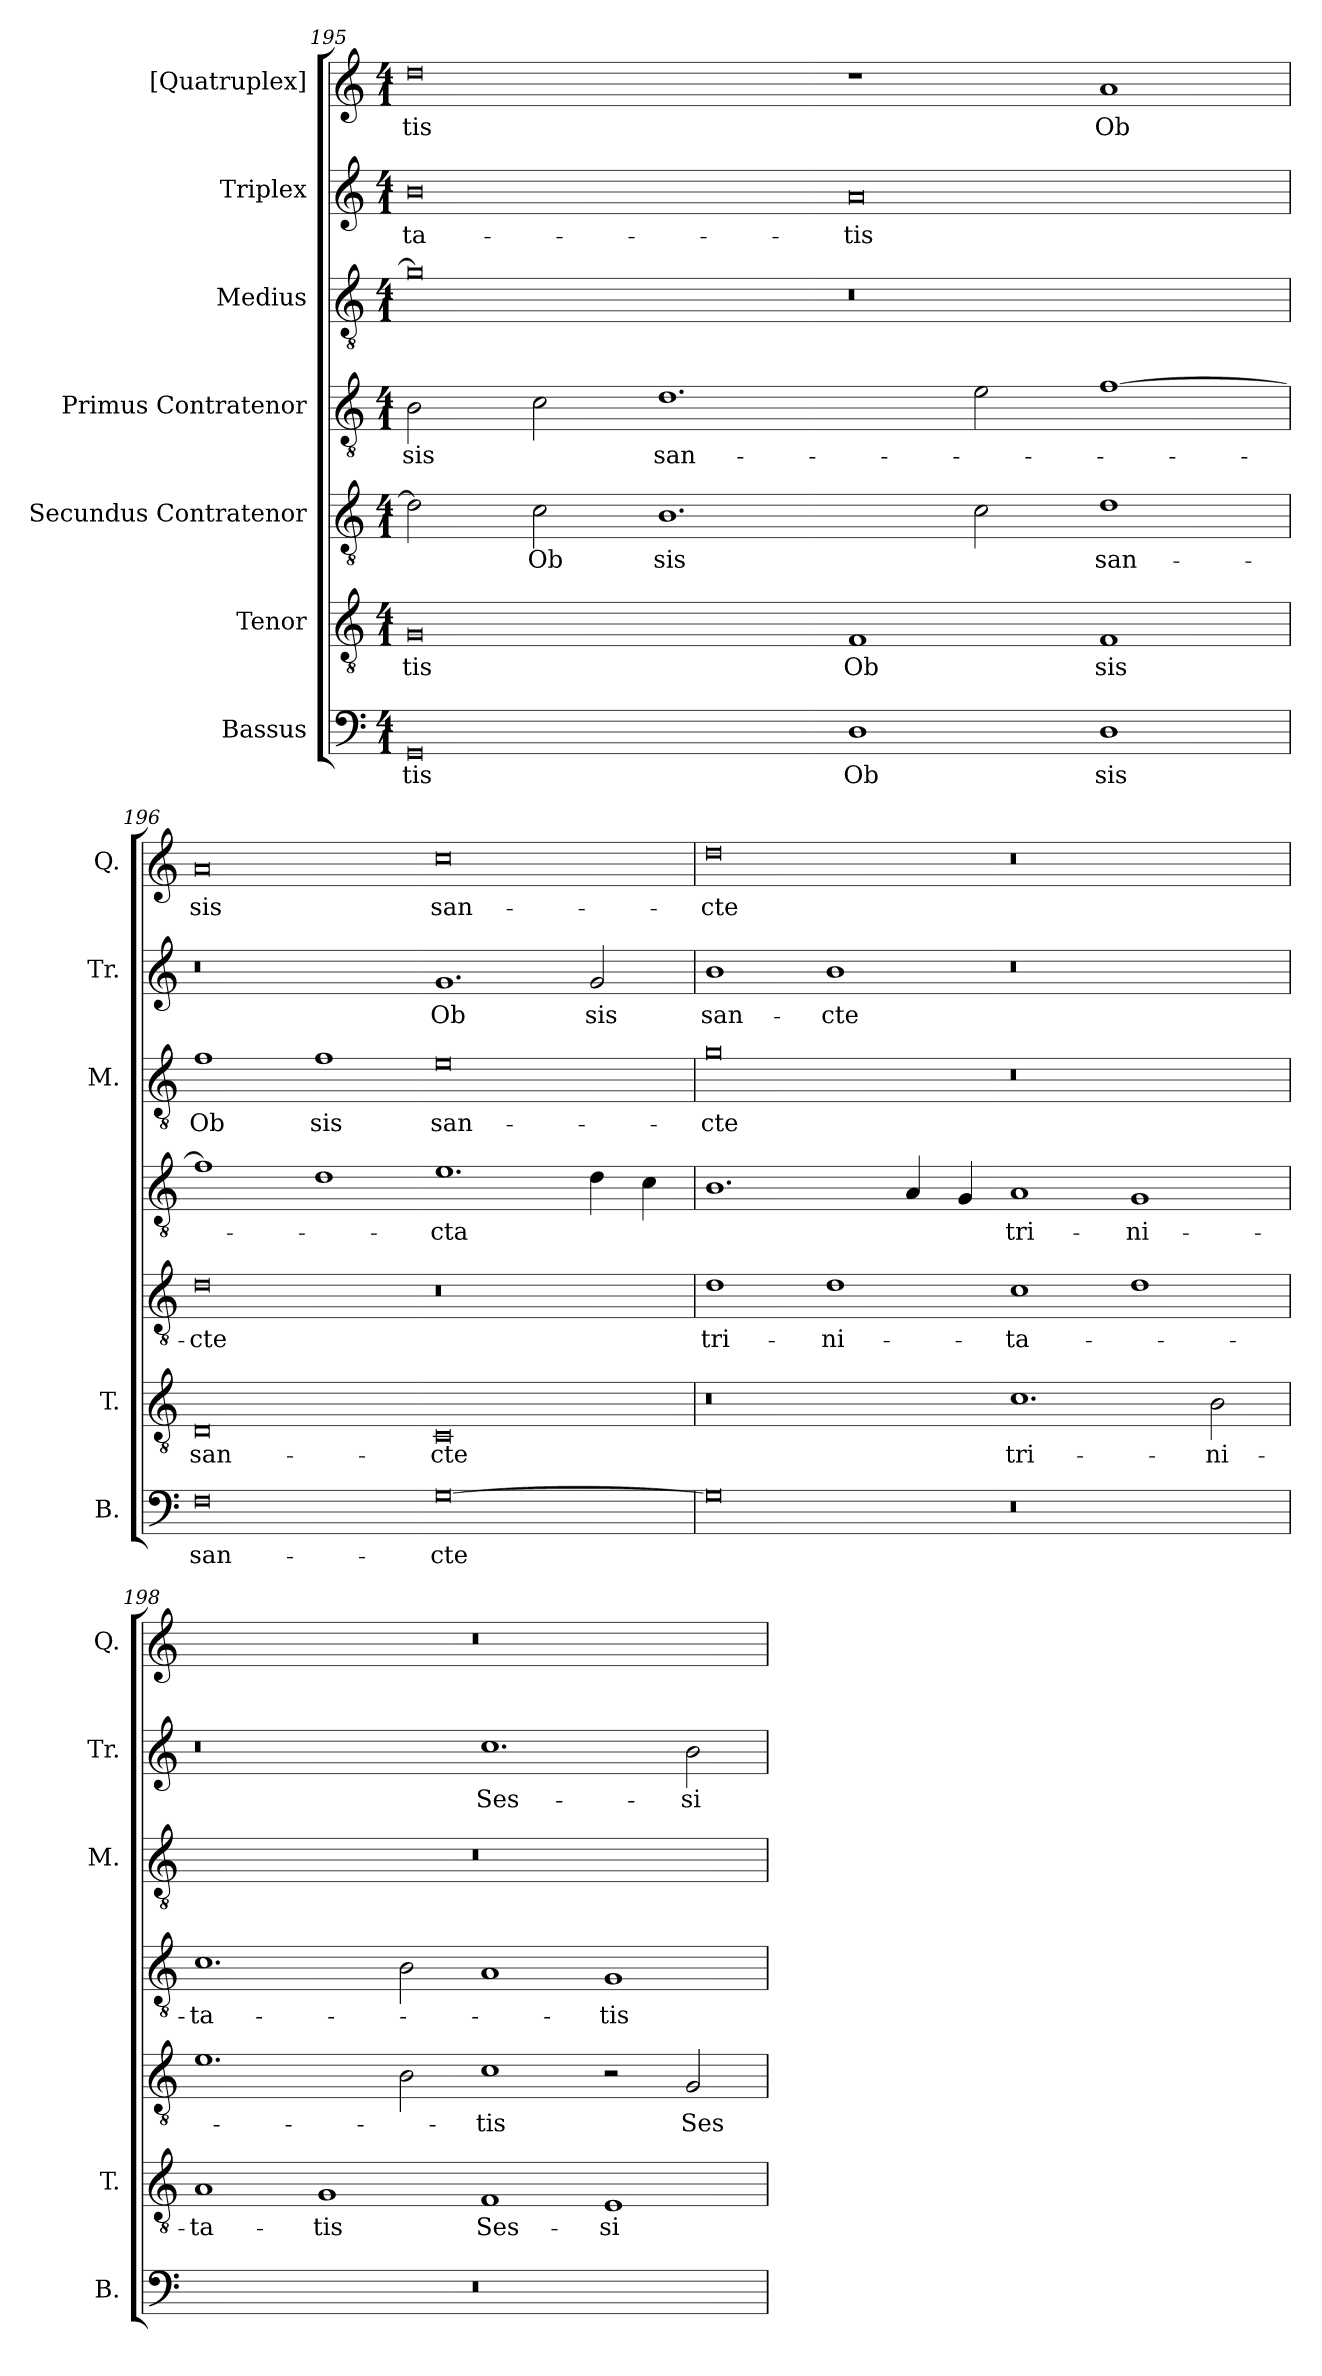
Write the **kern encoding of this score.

**kern	**text	**kern	**text	**kern	**text	**kern	**text	**kern	**text	**kern	**text	**kern	**text
*part7	*part7	*part6	*part6	*part5	*part5	*part4	*part4	*part3	*part3	*part2	*part2	*part1	*part1
*staff7	*staff7	*staff6	*staff6	*staff5	*staff5	*staff4	*staff4	*staff3	*staff3	*staff2	*staff2	*staff1	*staff1
*I"Bassus	*	*I"Tenor	*	*I"Secundus Contratenor	*	*I"Primus Contratenor	*	*I"Medius	*	*I"Triplex	*	*I"[Quatruplex]	*
*I'B.	*	*I'T.	*	*	*	*	*	*I'M.	*	*I'Tr.	*	*I'Q.	*
!!LO:LB:g=z
*clefF4	*	*clefGv2	*	*clefGv2	*	*clefGv2	*	*clefGv2	*	*clefG2	*	*clefG2	*
*	*	*ITrd7c12	*	*ITrd7c12	*	*ITrd7c12	*	*ITrd7c12	*	*	*	*	*
*k[]	*	*k[]	*	*k[]	*	*k[]	*	*k[]	*	*k[]	*	*k[]	*
*C:	*	*C:	*	*C:	*	*C:	*	*C:	*	*C:	*	*C:	*
*M4/1	*	*M4/1	*	*M4/1	*	*M4/1	*	*M4/1	*	*M4/1	*	*M4/1	*
=195	=195	=195	=195	=195	=195	=195	=195	=195	=195	=195	=195	=195	=195
!	!LO:LY:b:color=#000000	!	!	!	!	!	!	!	!	!	!	!	!
!	!	!	!LO:LY:b:color=#000000	!	!	!	!	!	!	!	!	!	!
!	!	!	!	!	!	!	!LO:LY:b:color=#000000	!	!	!	!	!	!
!	!	!	!	!	!	!	!	!	!	!	!LO:LY:b:color=#000000	!	!
!	!	!	!	!	!	!	!	!	!	!	!	!	!LO:LY:b:color=#000000
0GGi	-tis	0GGi	-tis	2Di\]	.	2BBi\	sis	0Gi]	.	0bi	-ta-	0ddi	-tis
!	!	!	!	!	!LO:LY:b:color=#000000	!	!	!	!	!	!	!	!
.	.	.	.	2Ci\	Ob	2Ci\	.	.	.	.	.	.	.
!	!	!	!	!	!LO:LY:b:color=#000000	!	!	!	!	!	!	!	!
!	!	!	!	!	!	!	!LO:LY:b:color=#000000	!	!	!	!	!	!
.	.	.	.	1.BBi	sis	1.Di	san-	.	.	.	.	.	.
!	!LO:LY:b:color=#000000	!	!	!	!	!	!	!	!	!	!	!	!
!	!	!	!LO:LY:b:color=#000000	!	!	!	!	!	!	!	!	!	!
!	!	!	!	!	!	!	!	!	!	!	!LO:LY:b:color=#000000	!	!
1Di	Ob	1FFi	Ob	.	.	.	.	0r	.	0ai	-tis	1r	.
.	.	.	.	2Ci\	.	2Ei\	.	.	.	.	.	.	.
!	!LO:LY:b:color=#000000	!	!	!	!	!	!	!	!	!	!	!	!
!	!	!	!LO:LY:b:color=#000000	!	!	!	!	!	!	!	!	!	!
!	!	!	!	!	!LO:LY:b:color=#000000	!	!	!	!	!	!	!	!
!	!	!	!	!	!	!	!	!	!	!	!	!	!LO:LY:b:color=#000000
1Di	sis	1FFi	sis	1Di	san-	[>1Fi	.	.	.	.	.	1ai	Ob
=196`	=196`	=196`	=196`	=196`	=196`	=196`	=196`	=196`	=196`	=196`	=196`	=196`	=196`
!	!LO:LY:b:color=#000000	!	!	!	!	!	!	!	!	!	!	!	!
!	!	!	!LO:LY:b:color=#000000	!	!	!	!	!	!	!	!	!	!
!	!	!	!	!	!LO:LY:b:color=#000000	!	!	!	!	!	!	!	!
!	!	!	!	!	!	!	!	!	!LO:LY:b:color=#000000	!	!	!	!
!	!	!	!	!	!	!	!	!	!	!	!	!	!LO:LY:b:color=#000000
0Fi	san-	0DDi	san-	0Di	-cte	1Fi]	.	1Fi	Ob	0r	.	0ai	sis
!	!	!	!	!	!	!	!	!	!LO:LY:b:color=#000000	!	!	!	!
.	.	.	.	.	.	1Di	.	1Fi	sis	.	.	.	.
!	!LO:LY:b:color=#000000	!	!	!	!	!	!	!	!	!	!	!	!
!	!	!	!LO:LY:b:color=#000000	!	!	!	!	!	!	!	!	!	!
!	!	!	!	!	!	!	!LO:LY:b:color=#000000	!	!	!	!	!	!
!	!	!	!	!	!	!	!	!	!LO:LY:b:color=#000000	!	!	!	!
!	!	!	!	!	!	!	!	!	!	!	!LO:LY:b:color=#000000	!	!
!	!	!	!	!	!	!	!	!	!	!	!	!	!LO:LY:b:color=#000000
[>0Gi	-cte	0CCi	-cte	0r	.	1.Ei	-cta	0Ei	san-	1.gi	Ob	0cci	san-
!	!	!	!	!	!	!	!	!	!	!	!LO:LY:b:color=#000000	!	!
.	.	.	.	.	.	4Di\	.	.	.	2gi/	sis	.	.
.	.	.	.	.	.	4Ci\	.	.	.	.	.	.	.
=197`	=197`	=197`	=197`	=197`	=197`	=197`	=197`	=197`	=197`	=197`	=197`	=197`	=197`
!	!	!	!	!	!LO:LY:b:color=#000000	!	!	!	!	!	!	!	!
!	!	!	!	!	!	!	!	!	!LO:LY:b:color=#000000	!	!	!	!
!	!	!	!	!	!	!	!	!	!	!	!LO:LY:b:color=#000000	!	!
!	!	!	!	!	!	!	!	!	!	!	!	!	!LO:LY:b:color=#000000
0Gi]	.	0r	.	1Di	tri-	1.BBi	.	0Gi	-cte	1bi	san-	0ddi	-cte
!	!	!	!	!	!LO:LY:b:color=#000000	!	!	!	!	!	!	!	!
!	!	!	!	!	!	!	!	!	!	!	!LO:LY:b:color=#000000	!	!
.	.	.	.	1Di	-ni-	.	.	.	.	1bi	-cte	.	.
.	.	.	.	.	.	4AAi/	.	.	.	.	.	.	.
.	.	.	.	.	.	4GGi/	.	.	.	.	.	.	.
!	!	!	!LO:LY:b:color=#000000	!	!	!	!	!	!	!	!	!	!
!	!	!	!	!	!LO:LY:b:color=#000000	!	!	!	!	!	!	!	!
!	!	!	!	!	!	!	!LO:LY:b:color=#000000	!	!	!	!	!	!
0r	.	1.Ci	tri-	1Ci	-ta-	1AAi	tri-	0r	.	0r	.	0r	.
!	!	!	!	!	!	!	!LO:LY:b:color=#000000	!	!	!	!	!	!
.	.	.	.	1Di	.	1GGi	-ni-	.	.	.	.	.	.
!	!	!	!LO:LY:b:color=#000000	!	!	!	!	!	!	!	!	!	!
.	.	2BBi\	-ni-	.	.	.	.	.	.	.	.	.	.
!!LO:PB:g=z
=198`	=198`	=198`	=198`	=198`	=198`	=198`	=198`	=198`	=198`	=198`	=198`	=198`	=198`
!LO:N:vis=1	!	!	!	!	!	!	!	!	!	!	!	!	!
!	!	!	!LO:LY:b:color=#000000	!	!	!	!	!	!	!	!	!	!
!	!	!	!	!	!	!	!LO:LY:b:color=#000000	!LO:N:vis=1	!	!	!	!LO:N:vis=1	!
00r	.	1AAi	-ta-	1.Ei	.	1.Ci	-ta-	00r	.	0r	.	00r	.
!	!	!	!LO:LY:b:color=#000000	!	!	!	!	!	!	!	!	!	!
.	.	1GGi	-tis	.	.	.	.	.	.	.	.	.	.
.	.	.	.	2BBi\	.	2BBi\	.	.	.	.	.	.	.
!	!	!	!LO:LY:b:color=#000000	!	!	!	!	!	!	!	!	!	!
!	!	!	!	!	!LO:LY:b:color=#000000	!	!	!	!	!	!	!	!
!	!	!	!	!	!	!	!	!	!	!	!LO:LY:b:color=#000000	!	!
.	.	1FFi	Ses-	1Ci	-tis	1AAi	.	.	.	1.cci	Ses-	.	.
!	!	!	!LO:LY:b:color=#000000	!	!	!	!	!	!	!	!	!	!
!	!	!	!	!	!	!	!LO:LY:b:color=#000000	!	!	!	!	!	!
.	.	1EEi	-si-	2r	.	1GGi	-tis	.	.	.	.	.	.
!	!	!	!	!	!LO:LY:b:color=#000000	!	!	!	!	!	!	!	!
!	!	!	!	!	!	!	!	!	!	!	!LO:LY:b:color=#000000	!	!
.	.	.	.	2GGi/	Ses-	.	.	.	.	2bi\	-si-	.	.
=`	=`	=`	=`	=`	=`	=`	=`	=`	=`	=`	=`	=`	=`
*-	*-	*-	*-	*-	*-	*-	*-	*-	*-	*-	*-	*-	*-
